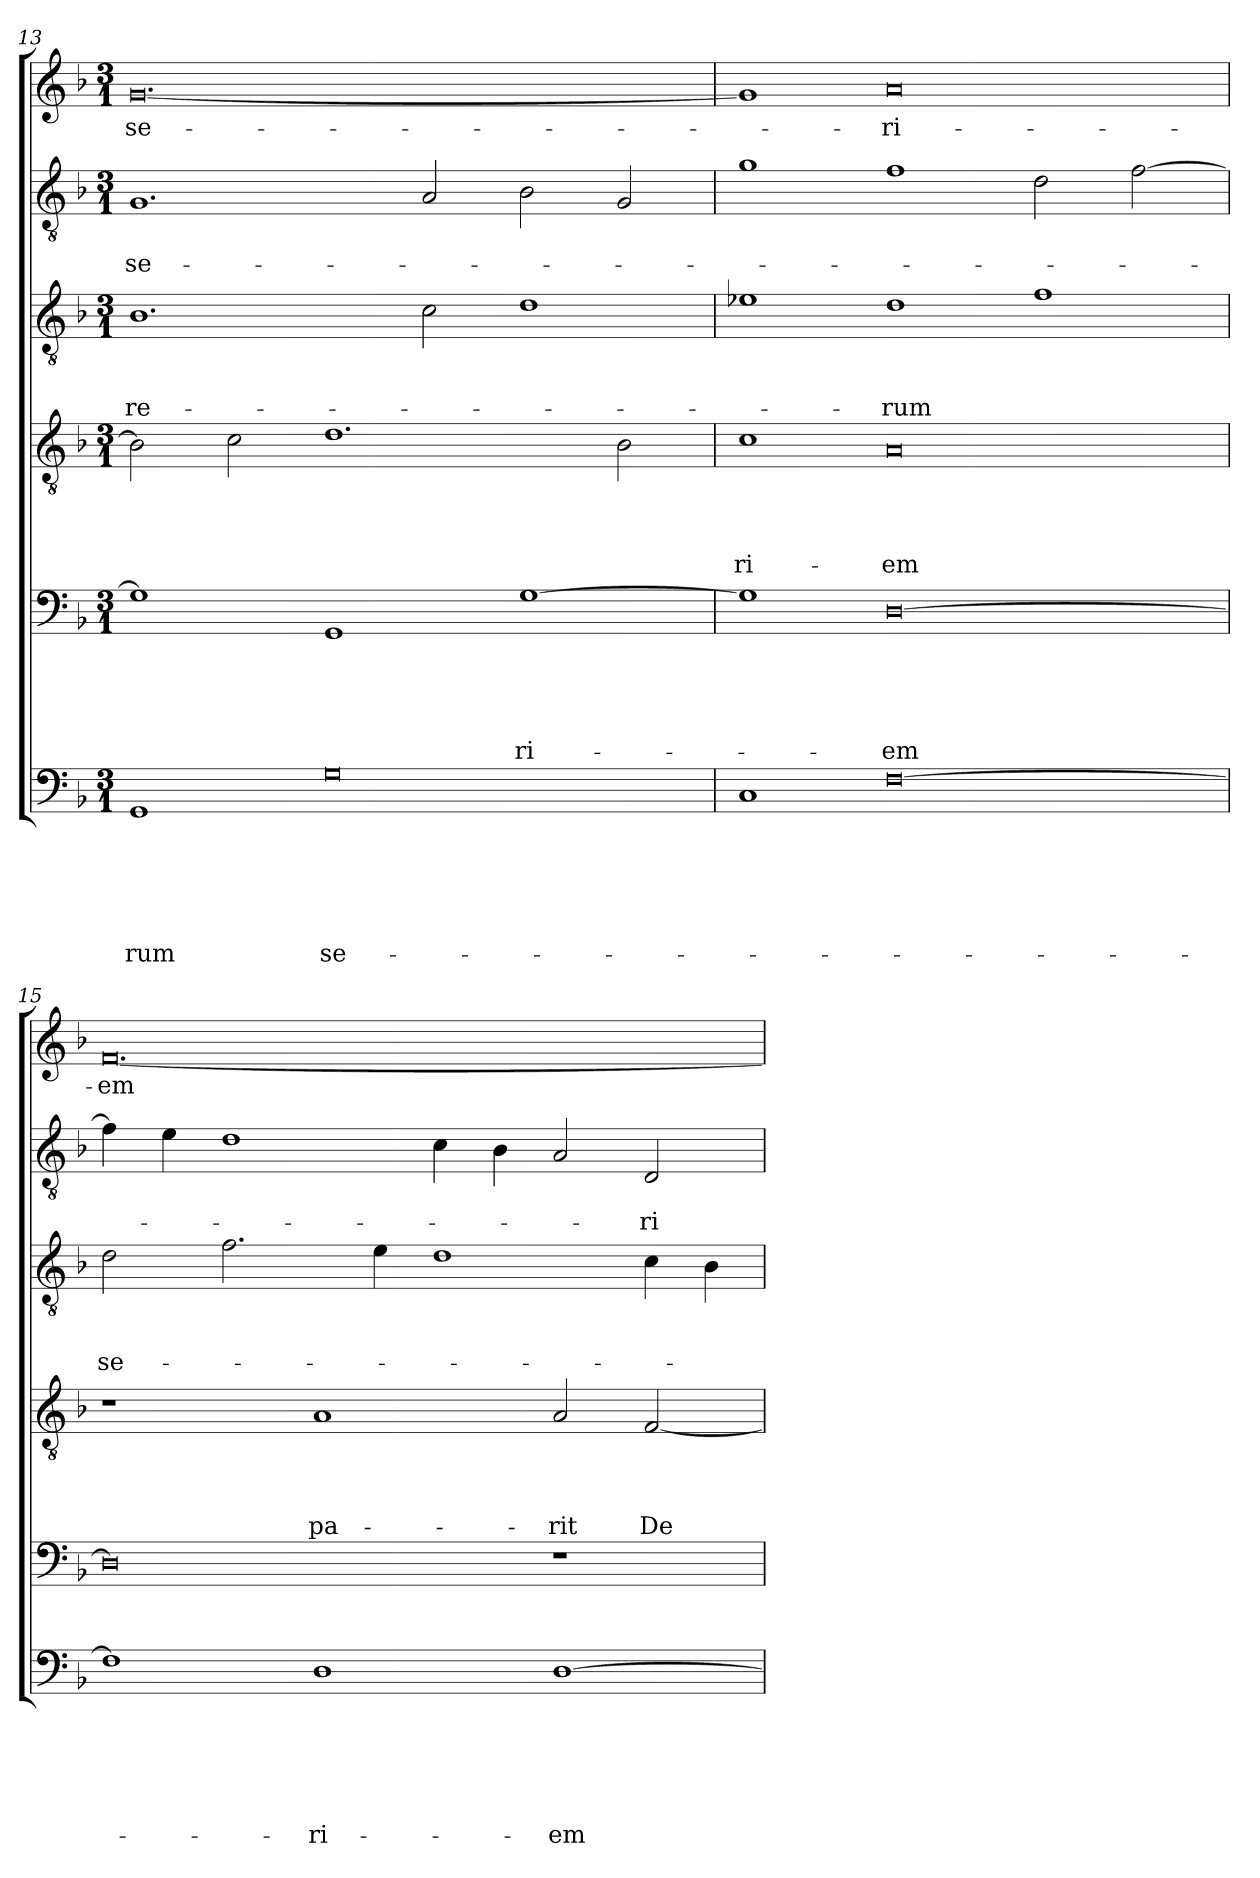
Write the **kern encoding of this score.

**kern	**text	**text	**text	**text	**text	**text	**kern	**text	**text	**text	**text	**text	**kern	**text	**text	**text	**text	**kern	**text	**text	**text	**kern	**text	**text	**kern	**text
*part6	*part6	*part6	*part6	*part6	*part6	*part6	*part5	*part5	*part5	*part5	*part5	*part5	*part4	*part4	*part4	*part4	*part4	*part3	*part3	*part3	*part3	*part2	*part2	*part2	*part1	*part1
*staff6	*staff6	*staff6	*staff6	*staff6	*staff6	*staff6	*staff5	*staff5	*staff5	*staff5	*staff5	*staff5	*staff4	*staff4	*staff4	*staff4	*staff4	*staff3	*staff3	*staff3	*staff3	*staff2	*staff2	*staff2	*staff1	*staff1
!!LO:LB:g=z
*clefF4	*	*	*	*	*	*	*clefF4	*	*	*	*	*	*clefGv2	*	*	*	*	*clefGv2	*	*	*	*clefGv2	*	*	*clefG2	*
*k[b-]	*	*	*	*	*	*	*k[b-]	*	*	*	*	*	*k[b-]	*	*	*	*	*k[b-]	*	*	*	*k[b-]	*	*	*k[b-]	*
*F:	*	*	*	*	*	*	*F:	*	*	*	*	*	*F:	*	*	*	*	*F:	*	*	*	*F:	*	*	*F:	*
*M3/1	*	*	*	*	*	*	*M3/1	*	*	*	*	*	*M3/1	*	*	*	*	*M3/1	*	*	*	*M3/1	*	*	*M3/1	*
=13	=13	=13	=13	=13	=13	=13	=13	=13	=13	=13	=13	=13	=13	=13	=13	=13	=13	=13	=13	=13	=13	=13	=13	=13	=13	=13
!	!	!	!	!	!	!LO:LY:b	!	!	!	!	!	!	!	!	!	!	!	!	!	!	!LO:LY:b	!	!	!LO:LY:b	!	!LO:LY:b
1GG	.	.	.	.	.	-rum	1G]	.	.	.	.	.	2B-\]	.	.	.	.	1.B-	.	.	re-	1.G	.	se-	[0.g	se-
.	.	.	.	.	.	.	.	.	.	.	.	.	2c\	.	.	.	.	.	.	.	.	.	.	.	.	.
!	!	!	!	!	!	!LO:LY:b	!	!	!	!	!	!	!	!	!	!	!	!	!	!	!	!	!	!	!	!
0G	.	.	.	.	.	se-	1GG	.	.	.	.	.	1.d	.	.	.	.	.	.	.	.	.	.	.	.	.
.	.	.	.	.	.	.	.	.	.	.	.	.	.	.	.	.	.	2c\	.	.	.	2A/	.	.	.	.
!	!	!	!	!	!	!	!	!	!	!	!	!LO:LY:b	!	!	!	!	!	!	!	!	!	!	!	!	!	!
.	.	.	.	.	.	.	[1G	.	.	.	.	-ri-	.	.	.	.	.	1d	.	.	.	2B-\	.	.	.	.
.	.	.	.	.	.	.	.	.	.	.	.	.	2B-\	.	.	.	.	.	.	.	.	2G/	.	.	.	.
=14	=14	=14	=14	=14	=14	=14	=14	=14	=14	=14	=14	=14	=14	=14	=14	=14	=14	=14	=14	=14	=14	=14	=14	=14	=14	=14
!	!	!	!	!	!	!	!	!	!	!	!	!	!	!	!	!	!LO:LY:b	!	!	!	!	!	!	!	!	!
1C	.	.	.	.	.	.	1G]	.	.	.	.	.	1c	.	.	.	-ri-	1e-X	.	.	.	1g	.	.	1g]	.
!	!	!	!	!	!	!	!	!	!	!	!	!LO:LY:b	!	!	!	!	!LO:LY:b	!	!	!	!LO:LY:b	!	!	!	!	!LO:LY:b
[0F	.	.	.	.	.	.	[0D	.	.	.	.	-em	0A	.	.	.	-em	1d	.	.	-rum	1f	.	.	0a	-ri-
.	.	.	.	.	.	.	.	.	.	.	.	.	.	.	.	.	.	1f	.	.	.	2d\	.	.	.	.
.	.	.	.	.	.	.	.	.	.	.	.	.	.	.	.	.	.	.	.	.	.	[2f\	.	.	.	.
=15	=15	=15	=15	=15	=15	=15	=15	=15	=15	=15	=15	=15	=15	=15	=15	=15	=15	=15	=15	=15	=15	=15	=15	=15	=15	=15
!	!	!	!	!	!	!	!	!	!	!	!	!	!	!	!	!	!	!	!	!	!LO:LY:b	!	!	!	!	!LO:LY:b
1F]	.	.	.	.	.	.	0D]	.	.	.	.	.	1r	.	.	.	.	2d\	.	.	se-	4f\]	.	.	[0.f	-em
.	.	.	.	.	.	.	.	.	.	.	.	.	.	.	.	.	.	.	.	.	.	4e\	.	.	.	.
.	.	.	.	.	.	.	.	.	.	.	.	.	.	.	.	.	.	2.f\	.	.	.	1d	.	.	.	.
!	!	!	!	!	!	!LO:LY:b	!	!	!	!	!	!	!	!	!	!	!LO:LY:b	!	!	!	!	!	!	!	!	!
1D	.	.	.	.	.	-ri-	.	.	.	.	.	.	1A	.	.	.	pa-	.	.	.	.	.	.	.	.	.
.	.	.	.	.	.	.	.	.	.	.	.	.	.	.	.	.	.	4e\	.	.	.	.	.	.	.	.
.	.	.	.	.	.	.	.	.	.	.	.	.	.	.	.	.	.	1d	.	.	.	4c\	.	.	.	.
.	.	.	.	.	.	.	.	.	.	.	.	.	.	.	.	.	.	.	.	.	.	4B-\	.	.	.	.
!	!	!	!	!	!	!LO:LY:b	!	!	!	!	!	!	!	!	!	!	!LO:LY:b	!	!	!	!	!	!	!	!	!
[1D	.	.	.	.	.	-em	1r	.	.	.	.	.	2A/	.	.	.	-rit	.	.	.	.	2A/	.	.	.	.
!	!	!	!	!	!	!	!	!	!	!	!	!	!	!	!	!	!LO:LY:b	!	!	!	!	!	!	!LO:LY:b	!	!
.	.	.	.	.	.	.	.	.	.	.	.	.	[2F/	.	.	.	De-	4c\	.	.	.	2D/	.	-ri-	.	.
.	.	.	.	.	.	.	.	.	.	.	.	.	.	.	.	.	.	4B-\	.	.	.	.	.	.	.	.
=	=	=	=	=	=	=	=	=	=	=	=	=	=	=	=	=	=	=	=	=	=	=	=	=	=	=
*-	*-	*-	*-	*-	*-	*-	*-	*-	*-	*-	*-	*-	*-	*-	*-	*-	*-	*-	*-	*-	*-	*-	*-	*-	*-	*-
